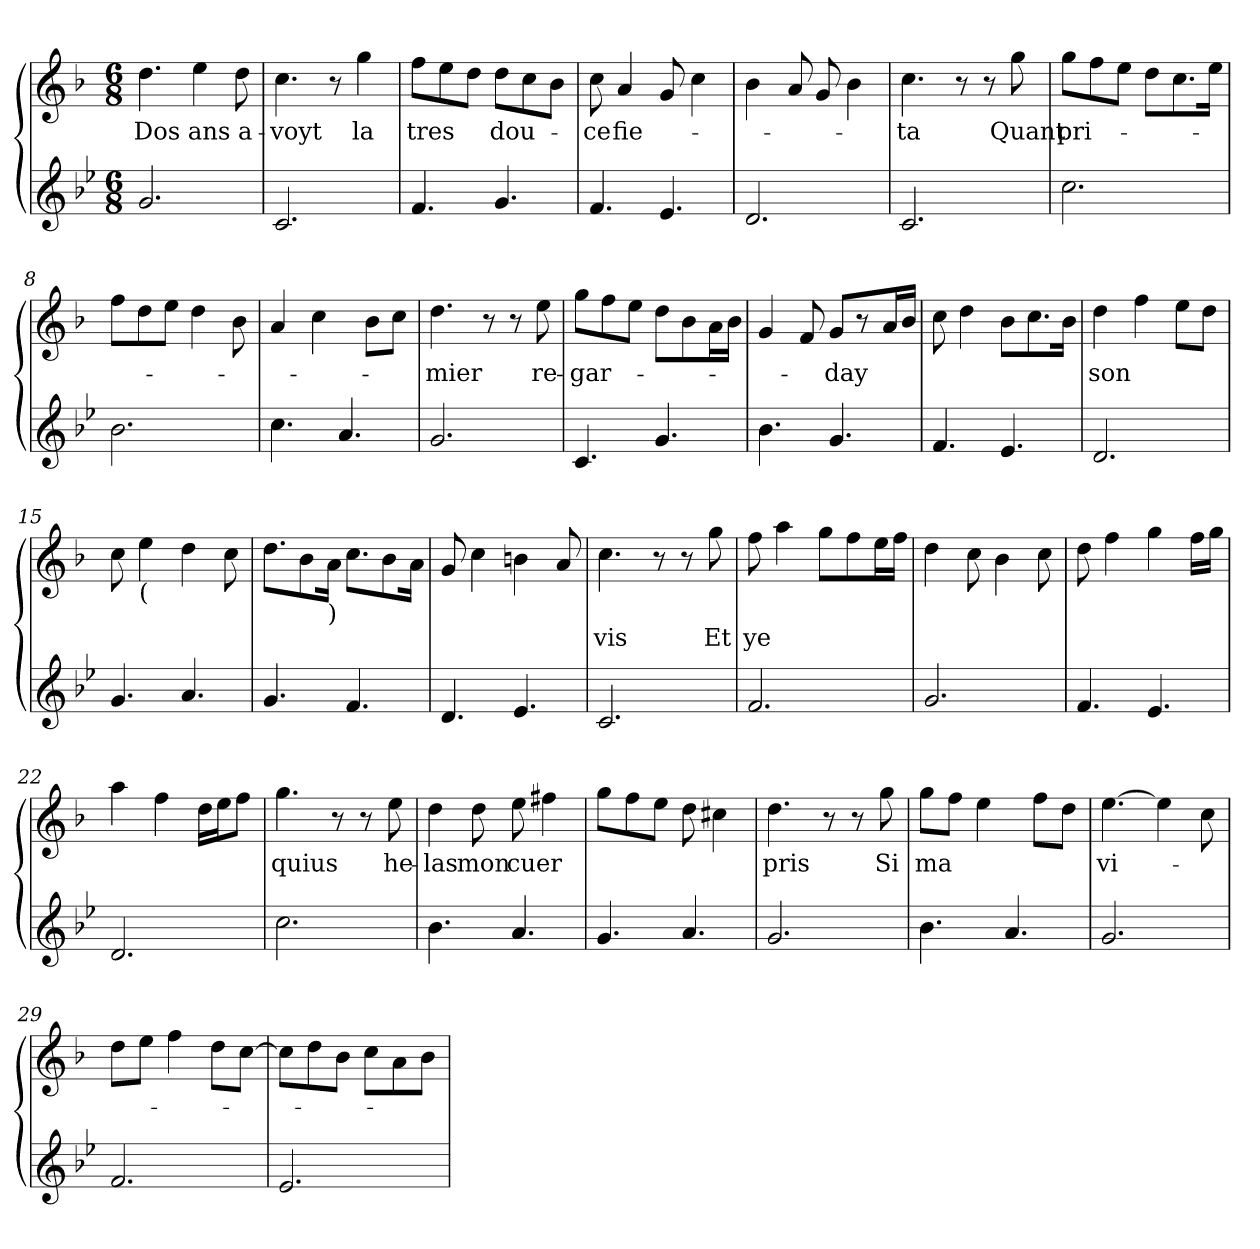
**kern	**kern	**text
*part2	*part1	*part1
*staff2	*staff1	*staff1
*clefG2	*clefG2	*
*k[b-e-]	*k[b-]	*
*B-:	*F:	*
*M6/8	*M6/8	*
=1	=1	=1
!	!	!LO:LY:b
2.g/	4.dd\	Dos
!	!	!LO:LY:b
.	4ee\	ans
!	!	!LO:LY:b
.	8dd\	a-
=2	=2	=2
!	!	!LO:LY:b
2.c/	4.cc\	-voyt
.	8r	.
!	!	!LO:LY:b
.	4gg\	la
=3	=3	=3
!	!	!LO:LY:b
4.f/	8ff\L	tres
.	8ee\	.
.	8dd\J	.
!	!	!LO:LY:b
4.g/	8dd\L	dou-
.	8cc\	.
.	8b-\J	.
=4	=4	=4
!	!	!LO:LY:b
4.f/	8cc\	-ce
!	!	!LO:LY:b
.	4a/	fie-
4.e-/	8g/	.
.	4cc\	.
=5	=5	=5
2.d/	4b-\	.
.	8a/	.
.	8g/	.
.	4b-\	.
=6	=6	=6
!	!	!LO:LY:b
2.c/	4.cc\	-ta
.	8r	.
.	8r	.
!	!	!LO:LY:b
.	8gg\	Quant
!!LO:LB:g=z
=7	=7	=7
!	!	!LO:LY:b
2.cc\	8gg\L	pri-
.	8ff\	.
.	8ee\J	.
.	8dd\L	.
.	8.cc\	.
.	16ee\Jk	.
=8	=8	=8
2.b-\	8ff\L	.
.	8dd\	.
.	8ee\J	.
.	4dd\	.
.	8b-\	.
=9	=9	=9
4.cc\	4a/	.
.	4cc\	.
4.a/	.	.
.	8b-\L	.
.	8cc\J	.
=10	=10	=10
!	!	!LO:LY:b
2.g/	4.dd\	-mier
.	8r	.
.	8r	.
!	!	!LO:LY:b
.	8ee\	re-
=11	=11	=11
!	!	!LO:LY:b
4.c/	8gg\L	-gar-
.	8ff\	.
.	8ee\J	.
4.g/	8dd\L	.
.	8b-\	.
.	16a\L	.
.	16b-\JJ	.
=12	=12	=12
4.b-\	4g/	.
.	8f/	.
!	!	!LO:LY:b
4.g/	8g/L	-day
.	8r	.
.	16a/L	.
.	16b-/JJ	.
=13	=13	=13
4.f/	8cc\	.
.	4dd\	.
4.e-/	8b-\L	.
.	8.cc\	.
.	16b-\Jk	.
!!LO:LB:g=z
=14	=14	=14
!	!	!LO:LY:b
2.d/	4dd\	son
.	4ff\	.
.	8ee\L	.
.	8dd\J	.
=15	=15	=15
4.g/	8cc\	.
!	!LO:TX:b:t=(	!
.	4ee\	.
4.a/	4dd\	.
.	8cc\	.
=16	=16	=16
4.g/	8.dd\L	.
.	8b-\	.
!	!LO:TX:b:t=)	!
.	16a\Jk	.
4.f/	8.cc\L	.
.	8b-\	.
.	16a\Jk	.
=17	=17	=17
4.d/	8g/	.
.	4cc\	.
4.e-/	4bn\	.
.	8a/	.
=18	=18	=18
!	!	!LO:LY:b
2.c/	4.cc\	vis
.	8r	.
.	8r	.
!	!	!LO:LY:b
.	8gg\	Et
=19	=19	=19
!	!	!LO:LY:b
2.f/	8ff\	ye
.	4aa\	.
.	8gg\L	.
.	8ff\	.
.	16ee\L	.
.	16ff\JJ	.
!!LO:LB:g=z
=20	=20	=20
2.g/	4dd\	.
.	8cc\	.
.	4b-\	.
.	8cc\	.
=21	=21	=21
4.f/	8dd\	.
.	4ff\	.
4.e-/	4gg\	.
.	16ff\LL	.
.	16gg\JJ	.
=22	=22	=22
2.d/	4aa\	.
.	4ff\	.
.	16dd\LL	.
.	16ee\J	.
.	8ff\J	.
=23	=23	=23
!	!	!LO:LY:b
2.cc\	4.gg\	quius
.	8r	.
.	8r	.
!	!	!LO:LY:b
.	8ee\	he-
=24	=24	=24
!	!	!LO:LY:b
4.b-\	4dd\	-las
!	!	!LO:LY:b
.	8dd\	mon
!	!	!LO:LY:b
4.a/	8ee\	cuer
.	4ff#X\	.
=25	=25	=25
4.g/	8gg\L	.
.	8ff\	.
.	8ee\J	.
4.a/	8dd\	.
.	4cc#X\	.
!!LO:LB:g=z
=26	=26	=26
!	!	!LO:LY:b
2.g/	4.dd\	pris
.	8r	.
.	8r	.
!	!	!LO:LY:b
.	8gg\	Si
=27	=27	=27
!	!	!LO:LY:b
4.b-\	8gg\L	ma
.	8ff\J	.
.	4ee\	.
4.a/	.	.
.	8ff\L	.
.	8dd\J	.
=28	=28	=28
!	!	!LO:LY:b
2.g/	[4.ee\	vi-
.	4ee\]	.
.	8cc\	.
=29	=29	=29
2.f/	8dd\L	.
.	8ee\J	.
.	4ff\	.
.	8dd\L	.
.	[8cc\J	.
=30	=30	=30
2.e-/	8cc\L]	.
.	8dd\	.
.	8b-\J	.
.	8cc\L	.
.	8a\	.
.	8b-\J	.
=	=	=
*-	*-	*-
